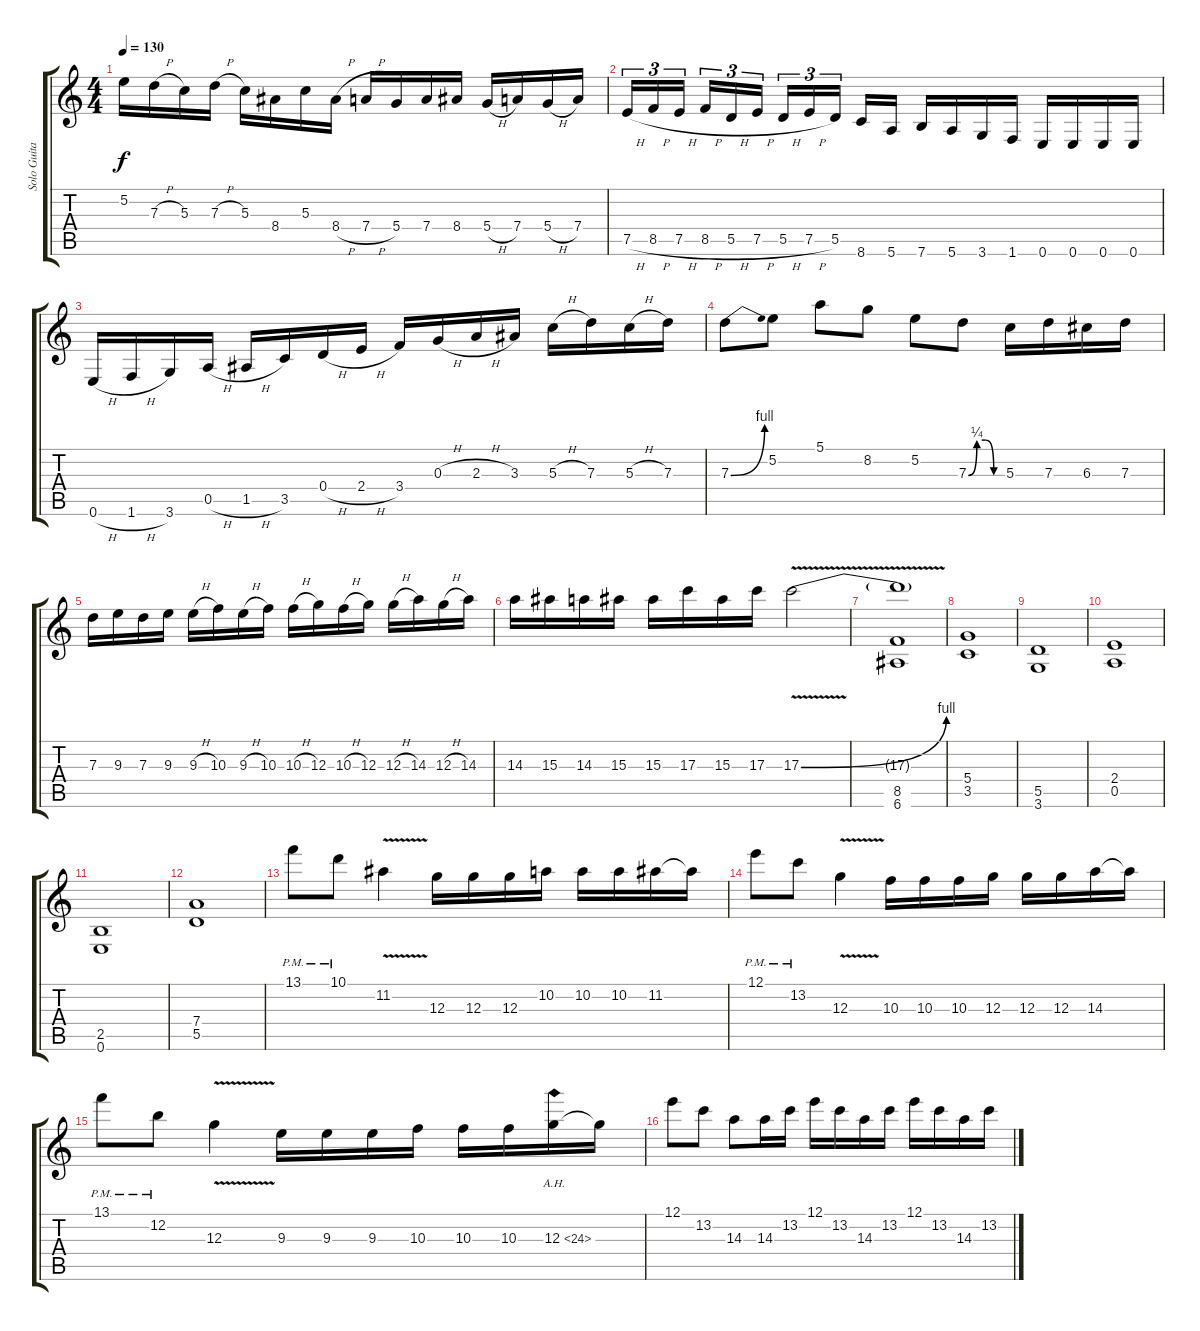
\track ("Solo Guitar" "Solo Guita") {instrument overdrivenguitar}
\staff {score tabs}
\tuning (E4 B3 G3 D3 A2 E2) {hide}
\ts (4 4)
\tempo 130
\clef g2
\ks c
5.2.16{dy f} 7.3{h}.16 5.3.16 7.3{h}.16 5.3.16 8.4.16 5.3.16 8.4{h}.16 7.4{h}.16 5.4.16 7.4.16 8.4.16 5.4{h}.16 7.4.16 5.4{h}.16 7.4.16 |
7.5{h}.16{tu (3 2)} 8.5{h}.16{tu (3 2)} 7.5{h}.16{tu (3 2)} 8.5{h}.16{tu (3 2)} 5.5{h}.16{tu (3 2)} 7.5{h}.16{tu (3 2)} 5.5{h}.16{tu (3 2)} 7.5{h}.16{tu (3 2)} 5.5.16{tu (3 2)} 8.6.16 5.6.16 7.6.16 5.6.16 3.6.16 1.6.16 0.6.16 0.6.16 0.6.16 0.6.16 |
0.6{h}.16 1.6{h}.16 3.6.16 0.5{h}.16 1.5{h}.16 3.5.16 0.4{h}.16 2.4{h}.16 3.4.16 0.3{h}.16 2.3{h}.16 3.3.16 5.3{h}.16 7.3.16 5.3{h}.16 7.3.16 |
7.3{be (bend 0 0 60 4)}.8 5.2.8 5.1.8 8.2.8 5.2.8 7.3{be (custom 0 0 15 1 30 1 45 0 60 0)}.8 5.3.16 7.3.16 6.3.16 7.3.16 |
7.3.16 9.3.16 7.3.16 9.3.16 9.3{h}.16 10.3.16 9.3{h}.16 10.3.16 10.3{h}.16 12.3.16 10.3{h}.16 12.3.16 12.3{h}.16 14.3.16 12.3{h}.16 14.3.16 |
14.3.16 15.3.16 14.3.16 15.3.16 15.3.16 17.3.16 15.3.16 17.3.16 17.3{be (bend 0 0 60 4) v}.2 |
(17.3{t} 8.5 6.6).1 |
(5.4 3.5).1 |
(5.5 3.6).1 |
(2.4 0.5).1 |
(2.5 0.6).1 |
(7.4 5.5).1 |
13.1{pm}.8 10.1{pm}.8 11.2{v}.4 12.3.16 12.3.16 12.3.16 10.2.16 10.2.16 10.2.16 11.2.16 11.2{t}.16 |
12.1{pm}.8 13.2{pm}.8 12.3{v}.4 10.3.16 10.3.16 10.3.16 12.3.16 12.3.16 12.3.16 14.3.16 14.3{t}.16 |
13.1{pm}.8 12.2{pm}.8 12.3{v}.4 9.3.16 9.3.16 9.3.16 10.3.16 10.3.16 10.3.16 12.3{ah 12}.16 12.3{t}.16 |
12.1.8 13.2.8 14.3.8 14.3.16 13.2.16 12.1.16 13.2.16 14.3.16 13.2.16 12.1.16 13.2.16 14.3.16 13.2.16
